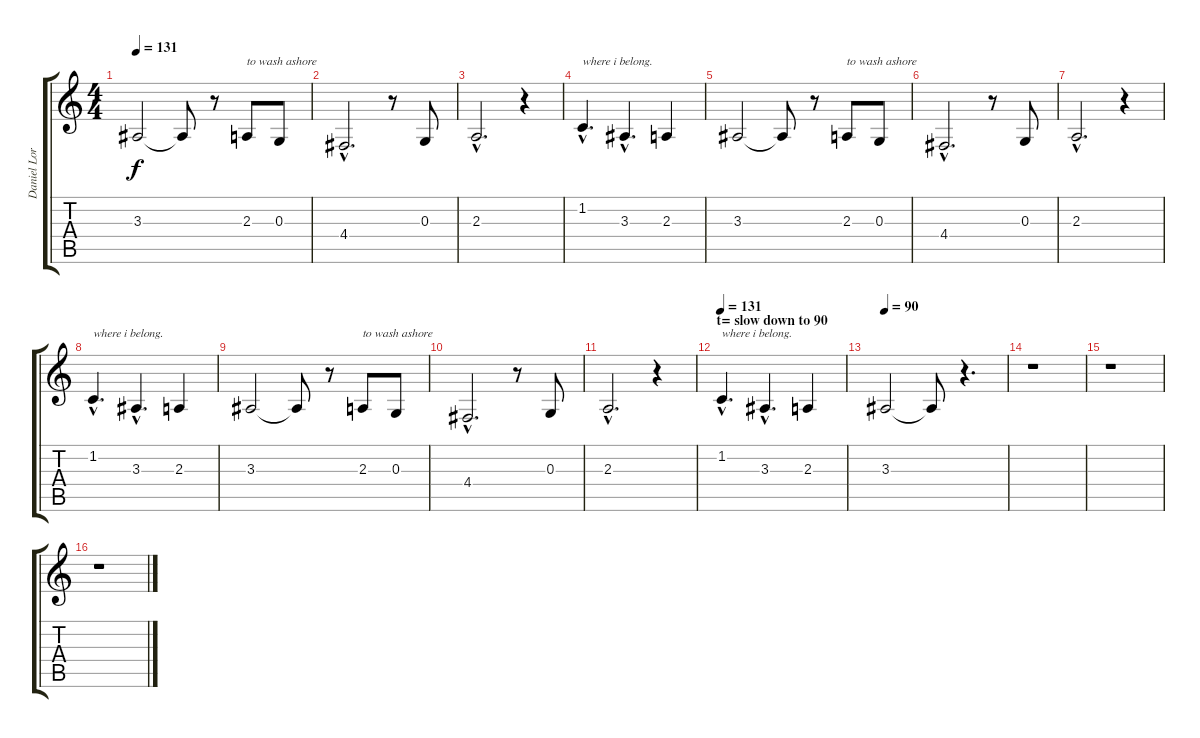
\track ("Daniel Lorca - Vocals" "Daniel Lor") {instrument cello}
\staff {score tabs}
\tuning (E4 B3 G3 D3 A2 E2) {hide}
\ts (4 4)
\tempo 131
\clef g2
\ks c
3.3.2{dy f} 3.3{t}.8 r.8 2.3.8{txt "to wash ashore"} 0.3.8 |
4.4{hac}.2{d} r.8 0.3.8 |
2.3{hac}.2{d} r.4 |
1.2{hac}.4{d txt "where i belong."} 3.3{hac}.4{d} 2.3.4 |
3.3.2 3.3{t}.8 r.8 2.3.8{txt "to wash ashore"} 0.3.8 |
4.4{hac}.2{d} r.8 0.3.8 |
2.3{hac}.2{d} r.4 |
1.2{hac}.4{d txt "where i belong."} 3.3{hac}.4{d} 2.3.4 |
3.3.2 3.3{t}.8 r.8 2.3.8{txt "to wash ashore"} 0.3.8 |
4.4{hac}.2{d} r.8 0.3.8 |
2.3{hac}.2{d} r.4 |
\section ("" "t= slow down to 90")
\tempo 131
1.2{hac}.4{d txt "where i belong."} 3.3{hac}.4{d} 2.3.4 |
\tempo 90
3.3.2 3.3{t}.8 r.4{d} |
r.1 |
r.1 |
r.1
